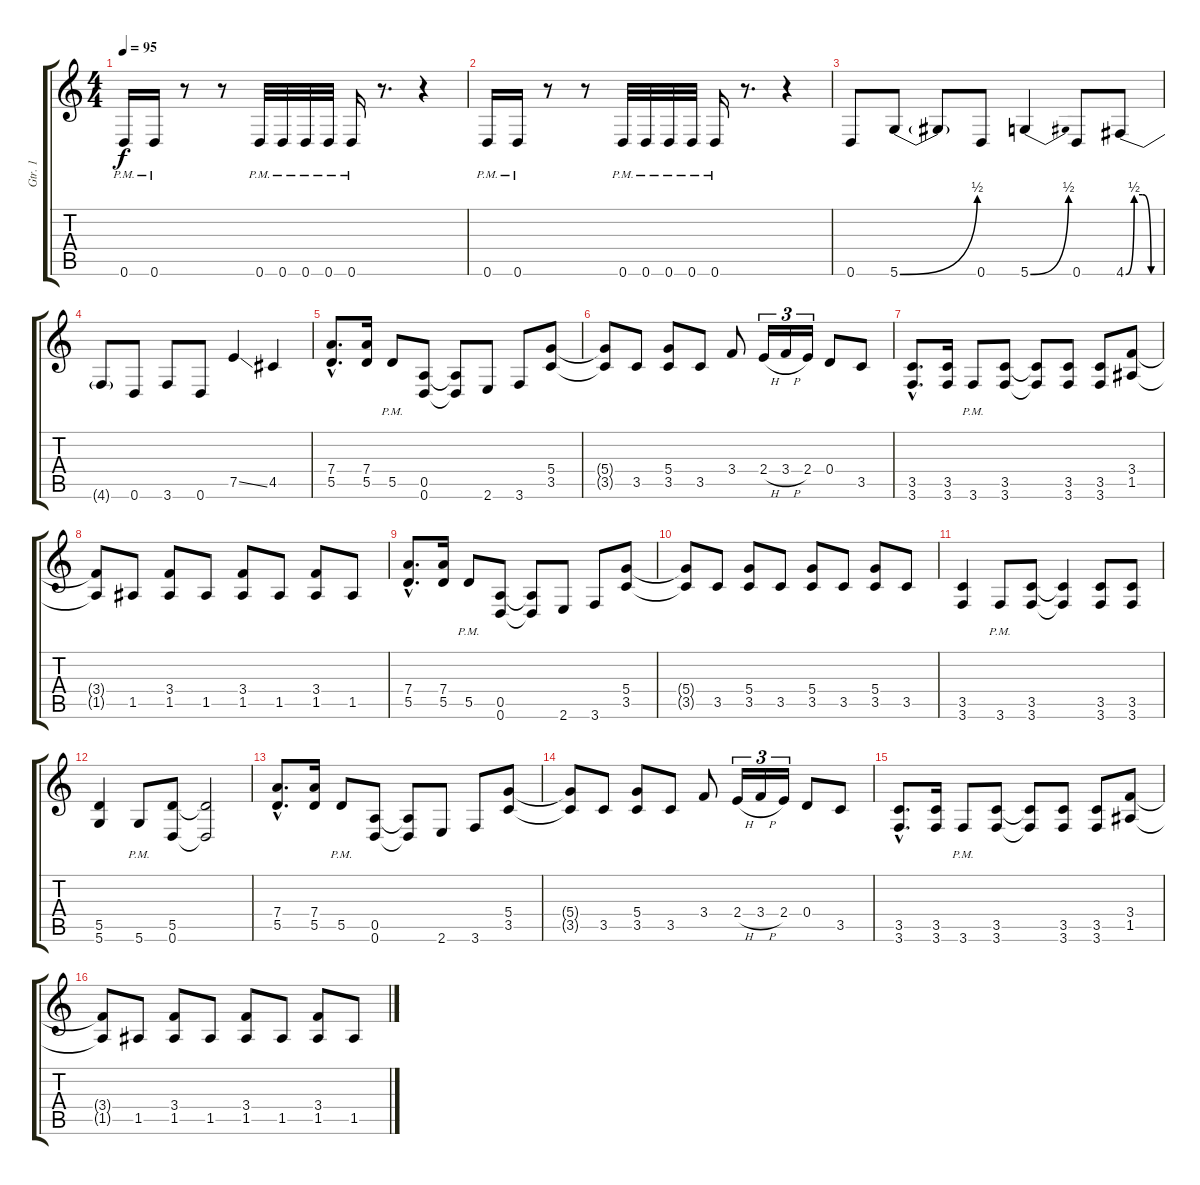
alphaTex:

\track ("Gtr. 1" "Gtr. 1") {instrument distortionguitar}
\staff {score tabs}
\tuning (E4 B3 G3 D3 A2 D2) {hide}
\ts (4 4)
\tempo 95
\clef g2
\ks c
0.6{pm}.16{dy f} 0.6{pm}.16 r.8 r.8 0.6{pm}.32 0.6{pm}.32 0.6{pm}.32 0.6{pm}.32 0.6{pm}.16 r.8{d} r.4 |
0.6{pm}.16 0.6{pm}.16 r.8 r.8 0.6{pm}.32 0.6{pm}.32 0.6{pm}.32 0.6{pm}.32 0.6{pm}.16 r.8{d} r.4 |
0.6.8 5.6{be (bend 0 0 60 2)}.8 5.6{t}.8 0.6.8 5.6{be (bend 0 0 60 2)}.4 0.6.8 4.6{be (custom 0 0 15 2 30 2 45 0 60 0)}.8 |
4.6{t}.8 0.6.8 3.6.8 0.6.8 7.5{ss}.4 4.5.4 |
(7.4{hac} 5.5{hac}).8{d} (7.4 5.5).16 5.5{pm}.8 (0.5 0.6).8 (0.5{t} 0.6{t}).8 2.6.8 3.6.8 (5.4 3.5).8 |
(5.4{t} 3.5{t}).8 3.5.8 (5.4 3.5).8 3.5.8 3.4.8 2.4{h}.16{tu (3 2)} 3.4{h}.16{tu (3 2)} 2.4.16{tu (3 2)} 0.4.8 3.5.8 |
(3.5{hac} 3.6{hac}).8{d} (3.5 3.6).16 3.6{pm}.8 (3.5 3.6).8 (3.5{t} 3.6{t}).8 (3.5 3.6).8 (3.5 3.6).8 (3.4 1.5).8 |
(3.4{t} 1.5{t}).8 1.5.8 (3.4 1.5).8 1.5.8 (3.4 1.5).8 1.5.8 (3.4 1.5).8 1.5.8 |
(7.4{hac} 5.5{hac}).8{d} (7.4 5.5).16 5.5{pm}.8 (0.5 0.6).8 (0.5{t} 0.6{t}).8 2.6.8 3.6.8 (5.4 3.5).8 |
(5.4{t} 3.5{t}).8 3.5.8 (5.4 3.5).8 3.5.8 (5.4 3.5).8 3.5.8 (5.4 3.5).8 3.5.8 |
(3.5 3.6).4 3.6{pm}.8 (3.5 3.6).8 (3.5{t} 3.6{t}).4 (3.5 3.6).8 (3.5 3.6).8 |
(5.5 5.6).4 5.6{pm}.8 (5.5 0.6).8 (5.5{t} 0.6{t}).2 |
(7.4{hac} 5.5{hac}).8{d} (7.4 5.5).16 5.5{pm}.8 (0.5 0.6).8 (0.5{t} 0.6{t}).8 2.6.8 3.6.8 (5.4 3.5).8 |
(5.4{t} 3.5{t}).8 3.5.8 (5.4 3.5).8 3.5.8 3.4.8 2.4{h}.16{tu (3 2)} 3.4{h}.16{tu (3 2)} 2.4.16{tu (3 2)} 0.4.8 3.5.8 |
(3.5{hac} 3.6{hac}).8{d} (3.5 3.6).16 3.6{pm}.8 (3.5 3.6).8 (3.5{t} 3.6{t}).8 (3.5 3.6).8 (3.5 3.6).8 (3.4 1.5).8 |
(3.4{t} 1.5{t}).8 1.5.8 (3.4 1.5).8 1.5.8 (3.4 1.5).8 1.5.8 (3.4 1.5).8 1.5.8
